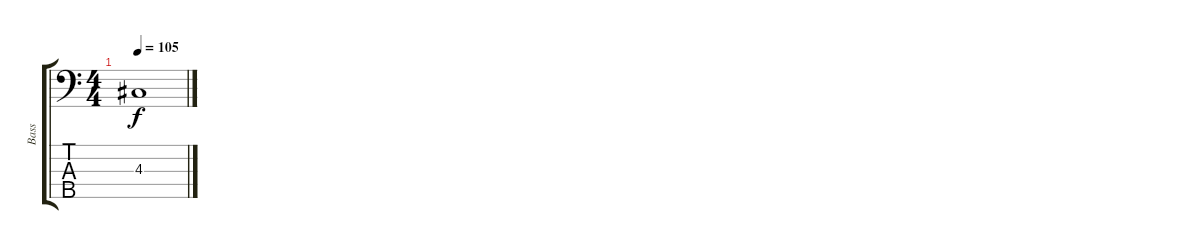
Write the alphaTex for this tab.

\track ("Bass" "Bass") {instrument electricbassfinger}
\staff {score tabs}
\tuning (G2 D2 A1 E1 B0) {hide}
\ts (4 4)
\tempo 105
\clef f4
\ks c
4.3{t}.1{dy f}
